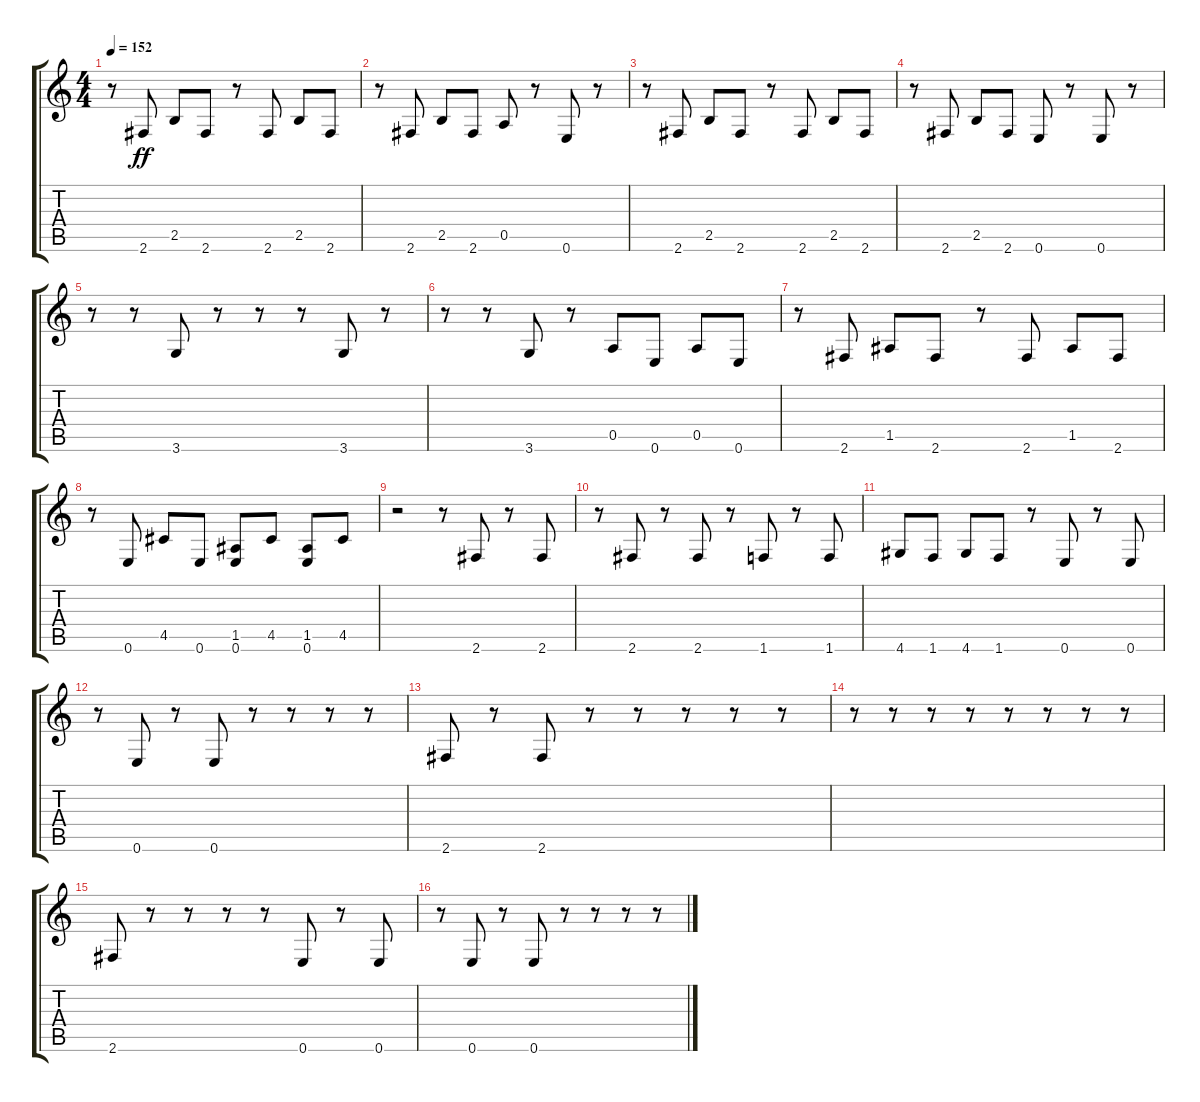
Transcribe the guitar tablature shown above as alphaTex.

\track "" {instrument slapbass1}
\staff {score tabs}
\tuning (E4 B3 G3 D3 A2 E2) {hide}
\ts (4 4)
\tempo 152
\clef g2
\ks c
r.8{dy ff} 2.6.8 2.5.8 2.6.8 r.8 2.6.8 2.5.8 2.6.8 |
r.8 2.6.8 2.5.8 2.6.8 0.5.8 r.8 0.6.8 r.8 |
r.8 2.6.8 2.5.8 2.6.8 r.8 2.6.8 2.5.8 2.6.8 |
r.8 2.6.8 2.5.8 2.6.8 0.6.8 r.8 0.6.8 r.8 |
r.8 r.8 3.6.8 r.8 r.8 r.8 3.6.8 r.8 |
r.8 r.8 3.6.8 r.8 0.5.8 0.6.8 0.5.8 0.6.8 |
r.8 2.6.8 1.5.8 2.6.8 r.8 2.6.8 1.5.8 2.6.8 |
r.8 0.6.8 4.5.8 0.6.8 (1.5 0.6).8 4.5.8 (1.5 0.6).8 4.5.8 |
r.2 r.8 2.6.8 r.8 2.6.8 |
r.8 2.6.8 r.8 2.6.8 r.8 1.6.8 r.8 1.6.8 |
4.6.8 1.6.8 4.6.8 1.6.8 r.8 0.6.8 r.8 0.6.8 |
r.8 0.6.8 r.8 0.6.8 r.8 r.8 r.8 r.8 |
2.6.8 r.8 2.6.8 r.8 r.8 r.8 r.8 r.8 |
r.8 r.8 r.8 r.8 r.8 r.8 r.8 r.8 |
2.6.8 r.8 r.8 r.8 r.8 0.6.8 r.8 0.6.8 |
r.8 0.6.8 r.8 0.6.8 r.8 r.8 r.8 r.8
